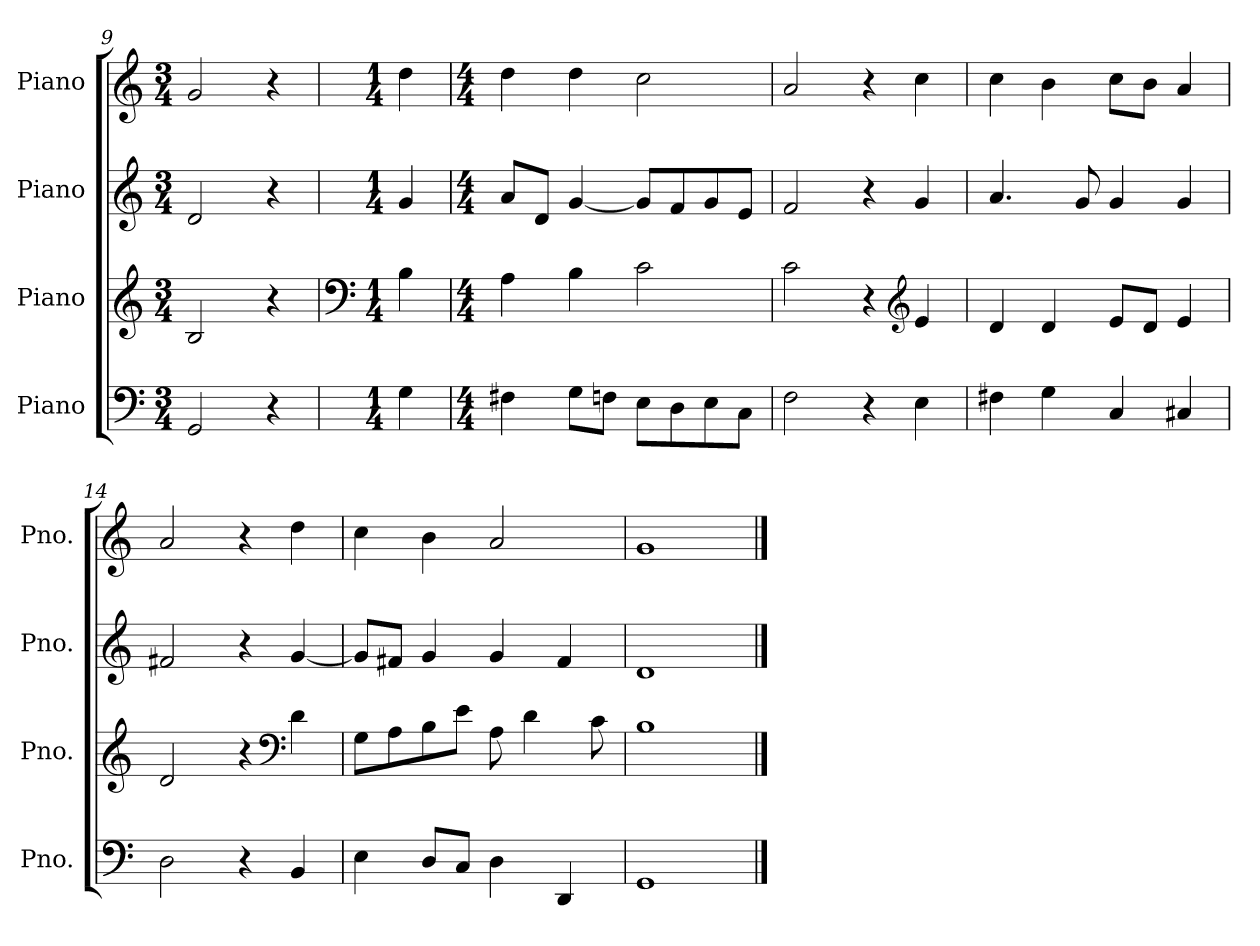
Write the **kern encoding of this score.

**kern	**kern	**kern	**kern
*part4	*part3	*part2	*part1
*staff4	*staff3	*staff2	*staff1
*I"Piano	*I"Piano	*I"Piano	*I"Piano
*I'Pno.	*I'Pno.	*I'Pno.	*I'Pno.
*clefF4	*clefG2	*clefG2	*clefG2
*k[]	*k[]	*k[]	*k[]
*M3/4	*M3/4	*M3/4	*M3/4
=9	=9	=9	=9
2GG/	2B/	2d/	2g/
4r	4r	4r	4r
=10	=10	=10	=10
*	*clefF4	*	*
*M1/4	*M1/4	*M1/4	*M1/4
4G\	4B\	4g/	4dd\
=11	=11	=11	=11
*M4/4	*M4/4	*M4/4	*M4/4
4F#X\	4A\	8a/L	4dd\
.	.	8d/J	.
8G\L	4B\	[4g/	4dd\
8Fn\J	.	.	.
8E\L	2c\	8g/L]	2cc\
8D\	.	8f/	.
8E\	.	8g/	.
8C\J	.	8e/J	.
=12	=12	=12	=12
2F\	2c\	2f/	2a/
4r	4r	4r	4r
*	*clefG2	*	*
4E\	4e/	4g/	4cc\
=13	=13	=13	=13
4F#X\	4d/	4.a/	4cc\
4G\	4d/	.	4b\
.	.	8g/	.
4C/	8e/L	4g/	8cc\L
.	8d/J	.	8b\J
4C#X/	4e/	4g/	4a/
!!LO:LB:g=z
=14	=14	=14	=14
2D\	2d/	2f#X/	2a/
4r	4r	4r	4r
*	*clefF4	*	*
4BB/	4d\	[4g/	4dd\
=15	=15	=15	=15
4E\	8G\L	8g/L]	4cc\
.	8A\	8f#X/J	.
8D/L	8B\	4g/	4b\
8C/J	8e\J	.	.
4D\	8A\	4g/	2a/
.	4d\	.	.
4DD/	.	4f#/	.
.	8c\	.	.
=16	=16	=16	=16
1GG	1B	1d	1g
==	==	==	==
*-	*-	*-	*-
